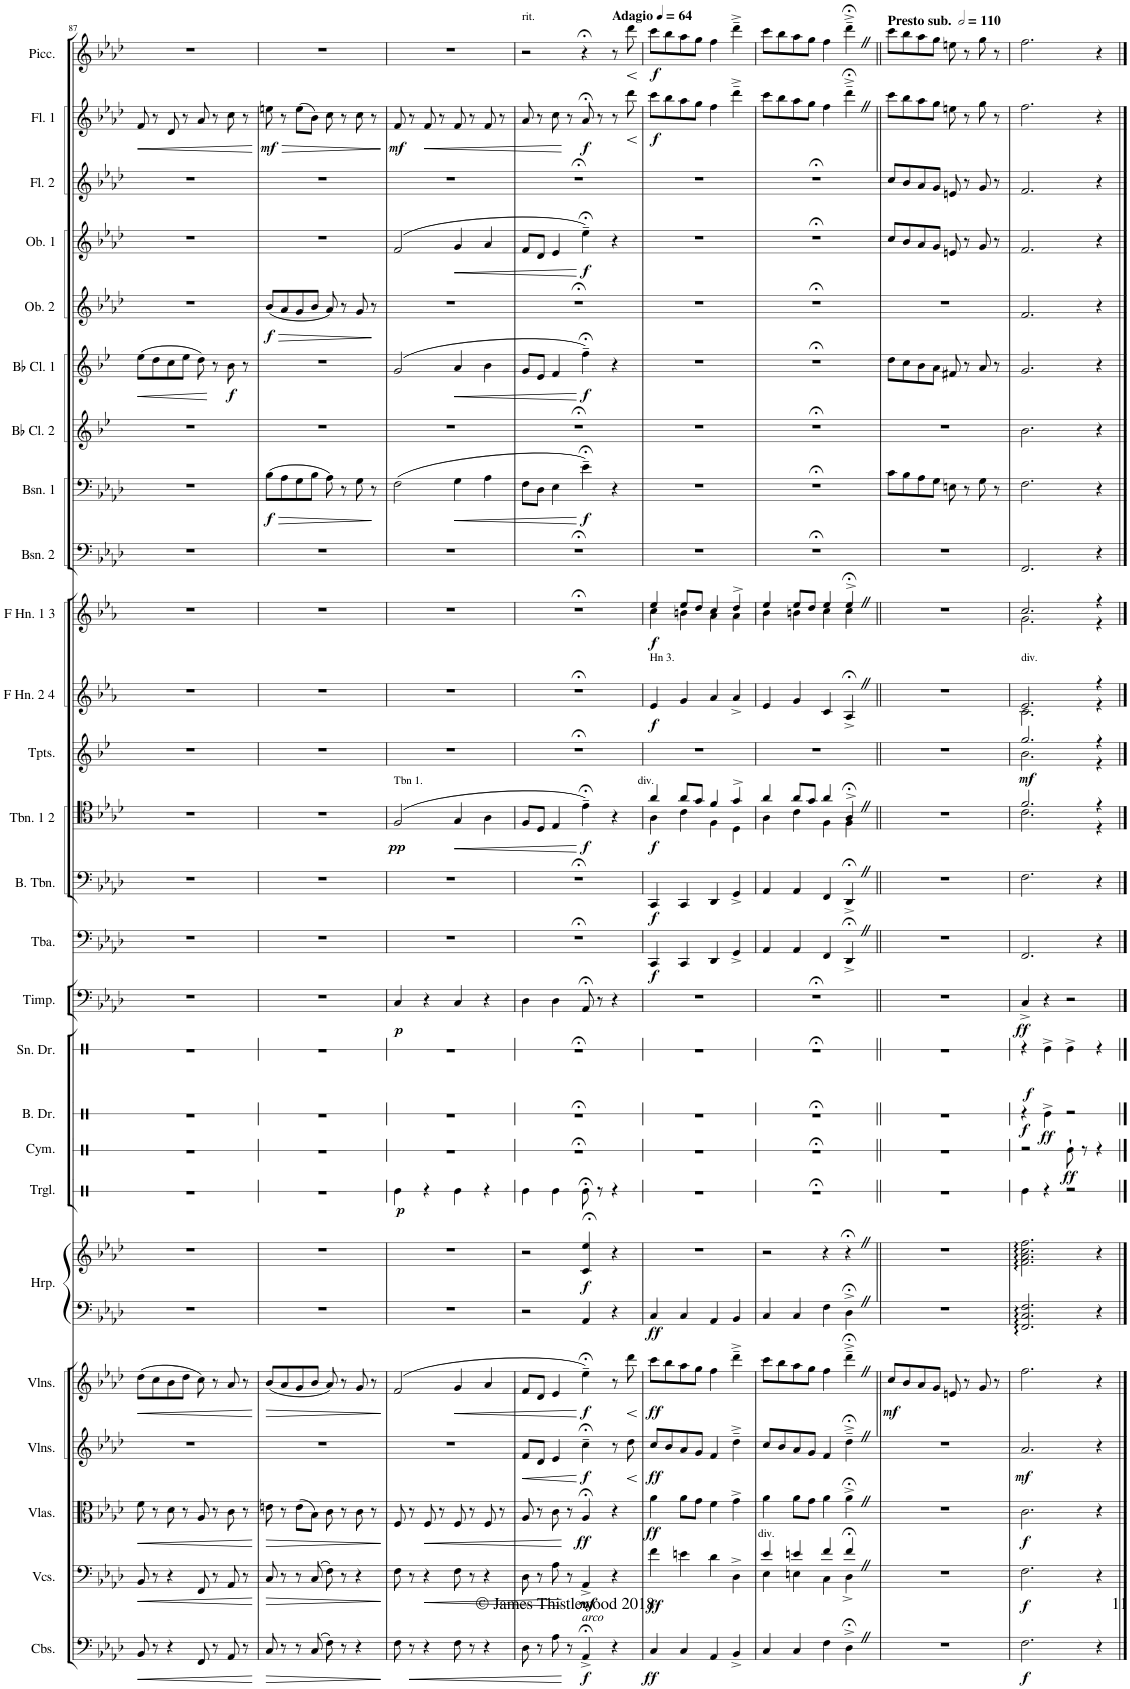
**kern	**dynam	**kern	**dynam	**kern	**dynam	**kern	**dynam	**kern	**dynam	**kern	**kern	**dynam	**kern	**dynam	**kern	**dynam	**kern	**dynam	**kern	**dynam	**kern	**dynam	**kern	**dynam	**kern	**dynam	**kern	**kern	**dynam	**kern	**kern	**dynam	**kern	**dynam	**kern	**dynam	**kern	**kern	**dynam	**kern	**dynam
*part22	*part22	*part21	*part21	*part20	*part20	*part19	*part19	*part18	*part18	*part17	*part17	*part17	*part16	*part16	*part15	*part15	*part14	*part14	*part13	*part13	*part12	*part12	*part11	*part11	*part10	*part10	*part9	*part8	*part8	*part7	*part6	*part6	*part5	*part5	*part4	*part4	*part3	*part2	*part2	*part1	*part1
*staff23	*staff23	*staff22	*staff22	*staff21	*staff21	*staff20	*staff20	*staff19	*staff19	*staff18	*staff17	*staff17/18	*staff16	*staff16	*staff15	*staff15	*staff14	*staff14	*staff13	*staff13	*staff12	*staff12	*staff11	*staff11	*staff10	*staff10	*staff9	*staff8	*staff8	*staff7	*staff6	*staff6	*staff5	*staff5	*staff4	*staff4	*staff3	*staff2	*staff2	*staff1	*staff1
*I"Contrabasses	*	*I"Violoncellos	*	*I"Violas	*	*I"Violins	*	*I"Violins	*	*I"Harp	*	*	*I"Timpani	*	*I"Tuba	*	*I"Bass Trombone	*	*I"Trombones 1 &amp; 2	*	*I"Bb Trumpets 1 &amp; 2	*	*I"F Horn 2 &amp; 4	*	*I"F Horn 1 &amp; 3	*	*I"Bassoon 2	*I"Bassoons 1	*	*I"Bb Clarinet 2	*I"Bb Clarinet 1	*	*I"Oboe 2	*	*I"Oboe 1	*	*I"Flute 2	*I"Flute 1	*	*I"Piccolo	*
*I'Cbs.	*	*I'Vcs.	*	*I'Vlas.	*	*I'Vlns.	*	*I'Vlns.	*	*I'Hrp.	*	*	*I'Timp.	*	*I'Tba.	*	*I'B. Tbn.	*	*I'Tbn. 1 2	*	*I'Tpts.	*	*I'F Hn. 2 4	*	*I'F Hn. 1 3	*	*I'Bsn. 2	*I'Bsn. 1	*	*I'Bb Cl. 2	*I'Bb Cl. 1	*	*I'Ob. 2	*	*I'Ob. 1	*	*I'Fl. 2	*I'Fl. 1	*	*I'Picc.	*
!!LO:PB:g=z
*clefF4	*	*clefF4	*	*clefC3	*	*clefG2	*	*clefG2	*	*clefF4	*clefG2	*	*clefF4	*	*clefF4	*	*clefF4	*	*clefC4	*	*clefG2	*	*clefG2	*	*clefG2	*	*clefF4	*clefF4	*	*clefG2	*clefG2	*	*clefG2	*	*clefG2	*	*clefG2	*clefG2	*	*clefG2	*
*Trd7c12	*	*	*	*	*	*	*	*	*	*	*	*	*	*	*	*	*	*	*	*	*Trd1c2	*	*Trd4c7	*	*Trd4c7	*	*	*	*	*Trd1c2	*Trd1c2	*	*	*	*	*	*	*	*	*Trd-7c-12	*
*k[b-e-a-d-]	*	*k[b-e-a-d-]	*	*k[b-e-a-d-]	*	*k[b-e-a-d-]	*	*k[b-e-a-d-]	*	*k[b-e-a-d-]	*k[b-e-a-d-]	*	*k[b-e-a-d-]	*	*k[b-e-a-d-]	*	*k[b-e-a-d-]	*	*k[b-e-a-d-]	*	*k[b-e-]	*	*k[b-e-a-]	*	*k[b-e-a-]	*	*k[b-e-a-d-]	*k[b-e-a-d-]	*	*k[b-e-]	*k[b-e-]	*	*k[b-e-a-d-]	*	*k[b-e-a-d-]	*	*k[b-e-a-d-]	*k[b-e-a-d-]	*	*k[b-e-a-d-]	*
*M2/2	*	*M2/2	*	*M2/2	*	*M2/2	*	*M2/2	*	*M2/2	*M2/2	*	*M2/2	*	*M2/2	*	*M2/2	*	*M2/2	*	*M2/2	*	*M2/2	*	*M2/2	*	*M2/2	*M2/2	*	*M2/2	*M2/2	*	*M2/2	*	*M2/2	*	*M2/2	*M2/2	*	*M2/2	*
*met(c|)	*	*met(c|)	*	*met(c|)	*	*met(c|)	*	*met(c|)	*	*met(c|)	*met(c|)	*	*met(c|)	*	*met(c|)	*	*met(c|)	*	*met(c|)	*	*met(c|)	*	*met(c|)	*	*met(c|)	*	*met(c|)	*met(c|)	*	*met(c|)	*met(c|)	*	*met(c|)	*	*met(c|)	*	*met(c|)	*met(c|)	*	*met(c|)	*
=87	=87	=87	=87	=87	=87	=87	=87	=87	=87	=87	=87	=87	=87	=87	=87	=87	=87	=87	=87	=87	=87	=87	=87	=87	=87	=87	=87	=87	=87	=87	=87	=87	=87	=87	=87	=87	=87	=87	=87	=87	=87
!	!LO:HP:b	!	!LO:HP:b	!	!LO:HP:b	!	!	!	!LO:HP:b	!	!	!	!	!	!	!	!	!	!	!	!	!	!	!	!	!	!	!	!	!	!	!LO:HP:b	!	!	!	!	!	!	!LO:HP:b	!	!
8BB-/	<	8BB-/	<	8f\	<	1r	.	(8dd-\L	<	1r	1r	.	1r	.	1r	.	1r	.	1r	.	1r	.	1r	.	1r	.	1r	1r	.	1r	(8ee-\L	<	1r	.	1r	.	1r	8f/	<	1r	.
8r	.	8r	.	8r	.	.	.	8cc\	.	.	.	.	.	.	.	.	.	.	.	.	.	.	.	.	.	.	.	.	.	.	8dd\	.	.	.	.	.	.	8r	.	.	.
4r	.	4r	.	8d-\	.	.	.	8b-\	.	.	.	.	.	.	.	.	.	.	.	.	.	.	.	.	.	.	.	.	.	.	8cc\	.	.	.	.	.	.	8d-/	.	.	.
.	.	.	.	8r	.	.	.	8dd-\J	.	.	.	.	.	.	.	.	.	.	.	.	.	.	.	.	.	.	.	.	.	.	8ee-\J	.	.	.	.	.	.	8r	.	.	.
8FF/	.	8FF/	.	8A-/	.	.	.	8cc\)	.	.	.	.	.	.	.	.	.	.	.	.	.	.	.	.	.	.	.	.	.	.	8dd\)	.	.	.	.	.	.	8a-/	.	.	.
8r	.	8r	.	8r	.	.	.	8r	.	.	.	.	.	.	.	.	.	.	.	.	.	.	.	.	.	.	.	.	.	.	8r	[	.	.	.	.	.	8r	.	.	.
!	!	!	!	!	!	!	!	!	!	!	!	!	!	!	!	!	!	!	!	!	!	!	!	!	!	!	!	!	!	!	!	!LO:DY:b	!	!	!	!	!	!	!	!	!
8AA-/	.	8AA-/	.	8c\	.	.	.	8a-/	.	.	.	.	.	.	.	.	.	.	.	.	.	.	.	.	.	.	.	.	.	.	8b-\	f	.	.	.	.	.	8cc\	.	.	.
8r	.	8r	.	8r	.	.	.	8r	.	.	.	.	.	.	.	.	.	.	.	.	.	.	.	.	.	.	.	.	.	.	8r	.	.	.	.	.	.	8r	.	.	.
.	[	.	[	.	[	.	.	.	[	.	.	.	.	.	.	.	.	.	.	.	.	.	.	.	.	.	.	.	.	.	.	.	.	.	.	.	.	.	[	.	.
=88	=88	=88	=88	=88	=88	=88	=88	=88	=88	=88	=88	=88	=88	=88	=88	=88	=88	=88	=88	=88	=88	=88	=88	=88	=88	=88	=88	=88	=88	=88	=88	=88	=88	=88	=88	=88	=88	=88	=88	=88	=88
!	!LO:HP:b	!	!LO:HP:b	!	!LO:HP:b	!	!	!	!LO:HP:b	!	!	!	!	!	!	!	!	!	!	!	!	!	!	!	!	!	!	!	!LO:HP:b	!	!	!	!	!LO:HP:b	!	!	!	!	!LO:HP:b	!	!
!	!	!	!	!	!	!	!	!	!	!	!	!	!	!	!	!	!	!	!	!	!	!	!	!	!	!	!	!	!LO:DY:n=1:b	!	!	!	!	!LO:DY:n=1:b	!	!	!	!	!LO:DY:n=1:b	!	!
8C/	>	8C/	>	8en\	>	1r	.	(8b-/L	>	1r	1r	.	1r	.	1r	.	1r	.	1r	.	1r	.	1r	.	1r	.	1r	(8B-\L	> f	1r	1r	.	(8b-/L	> f	1r	.	1r	8een\	> mf	1r	.
8r	.	8r	.	8r	.	.	.	8a-/	.	.	.	.	.	.	.	.	.	.	.	.	.	.	.	.	.	.	.	8A-\	.	.	.	.	8a-/	.	.	.	.	8r	.	.	.
8r	.	8r	.	(8e\L	.	.	.	8g/	.	.	.	.	.	.	.	.	.	.	.	.	.	.	.	.	.	.	.	8G\	.	.	.	.	8g/	.	.	.	.	(8ee\L	.	.	.
(8C/	.	(8C/	.	8B-\J)	.	.	.	8b-/J	.	.	.	.	.	.	.	.	.	.	.	.	.	.	.	.	.	.	.	8B-\J	.	.	.	.	8b-/J	.	.	.	.	8b-\J)	.	.	.
8F\)	.	8F\)	.	8c\	.	.	.	8a-/)	.	.	.	.	.	.	.	.	.	.	.	.	.	.	.	.	.	.	.	8A-\)	.	.	.	.	8a-/)	.	.	.	.	8cc\	.	.	.
8r	.	8r	.	8r	.	.	.	8r	.	.	.	.	.	.	.	.	.	.	.	.	.	.	.	.	.	.	.	8r	.	.	.	.	8r	.	.	.	.	8r	.	.	.
4r	.	4r	.	8c\	.	.	.	8g/	.	.	.	.	.	.	.	.	.	.	.	.	.	.	.	.	.	.	.	8G\	.	.	.	.	8g/	.	.	.	.	8cc\	.	.	.
.	.	.	.	8r	.	.	.	8r	.	.	.	.	.	.	.	.	.	.	.	.	.	.	.	.	.	.	.	8r	.	.	.	.	8r	.	.	.	.	8r	.	.	.
.	]	.	]	.	]	.	.	.	]	.	.	.	.	.	.	.	.	.	.	.	.	.	.	.	.	.	.	.	]	.	.	.	.	]	.	.	.	.	]	.	.
=89	=89	=89	=89	=89	=89	=89	=89	=89	=89	=89	=89	=89	=89	=89	=89	=89	=89	=89	=89	=89	=89	=89	=89	=89	=89	=89	=89	=89	=89	=89	=89	=89	=89	=89	=89	=89	=89	=89	=89	=89	=89
!	!	!	!	!	!	!	!	!	!	!	!	!	!	!	!	!	!	!	!LO:TX:a:t=Tbn 1.	!	!	!	!	!	!	!	!	!	!	!	!	!	!	!	!	!	!	!	!	!	!
!	!	!	!	!	!	!	!	!	!	!	!	!	!	!LO:DY:b	!	!	!	!	!	!LO:DY:b	!	!	!	!	!	!	!	!	!	!	!	!	!	!	!	!	!	!	!LO:DY:b	!	!
8F\	.	8F\	.	8F/	.	1r	.	(2f/	.	1r	1r	.	4C/	p	1r	.	1r	.	(2F/	pp	1r	.	1r	.	1r	.	1r	(2F\	.	1r	(2g/	.	1r	.	(2f/	.	1r	8f/	mf	1r	.
!	!LO:HP:b	!	!	!	!	!	!	!	!	!	!	!	!	!	!	!	!	!	!	!	!	!	!	!	!	!	!	!	!	!	!	!	!	!	!	!	!	!	!	!	!
8r	<	8r	.	8r	.	.	.	.	.	.	.	.	.	.	.	.	.	.	.	.	.	.	.	.	.	.	.	.	.	.	.	.	.	.	.	.	.	8r	.	.	.
!	!	!	!LO:HP:b	!	!LO:HP:b	!	!	!	!	!	!	!	!	!	!	!	!	!	!	!	!	!	!	!	!	!	!	!	!	!	!	!	!	!	!	!	!	!	!LO:HP:b	!	!
4r	.	4r	<	8F/	<	.	.	.	.	.	.	.	4r	.	.	.	.	.	.	.	.	.	.	.	.	.	.	.	.	.	.	.	.	.	.	.	.	8f/	<	.	.
.	.	.	.	8r	.	.	.	.	.	.	.	.	.	.	.	.	.	.	.	.	.	.	.	.	.	.	.	.	.	.	.	.	.	.	.	.	.	8r	.	.	.
!	!	!	!	!	!	!	!	!	!LO:HP:b	!	!	!	!	!	!	!	!	!	!	!LO:HP:b	!	!	!	!	!	!	!	!	!LO:HP:b	!	!	!LO:HP:b	!	!	!	!LO:HP:b	!	!	!	!	!
8F\	.	8F\	.	8F/	.	.	.	4g/	<	.	.	.	4C/	.	.	.	.	.	4G/	<	.	.	.	.	.	.	.	4G\	<	.	4a/	<	.	.	4g/	<	.	8f/	.	.	.
8r	.	8r	.	8r	.	.	.	.	.	.	.	.	.	.	.	.	.	.	.	.	.	.	.	.	.	.	.	.	.	.	.	.	.	.	.	.	.	8r	.	.	.
4r	.	4r	.	8F/	.	.	.	4a-/	.	.	.	.	4r	.	.	.	.	.	4A-\	.	.	.	.	.	.	.	.	4A-\	.	.	4b-\	.	.	.	4a-/	.	.	8f/	.	.	.
.	.	.	.	8r	.	.	.	.	.	.	.	.	.	.	.	.	.	.	.	.	.	.	.	.	.	.	.	.	.	.	.	.	.	.	.	.	.	8r	.	.	.
=90	=90	=90	=90	=90	=90	=90	=90	=90	=90	=90	=90	=90	=90	=90	=90	=90	=90	=90	=90	=90	=90	=90	=90	=90	=90	=90	=90	=90	=90	=90	=90	=90	=90	=90	=90	=90	=90	=90	=90	=90	=90
!	!	!	!	!	!	!	!	!	!	!	!	!	!	!	!	!	!	!	!	!	!	!	!	!	!	!	!	!	!	!	!	!	!	!	!	!	!	!	!	!LO:TX:a:t=rit.	!
!	!	!	!	!	!	!	!LO:HP:b	!	!	!	!	!	!	!	!	!	!	!	!	!	!	!	!	!	!	!	!	!	!	!	!	!	!	!	!	!	!	!	!	!	!
8D-\	.	8D-\	.	8A-/	.	8f/L	<	8f/L	.	2r	2r	.	4D-\	.	1r;<	.	1r;<	.	8F/L	.	1r;<	.	1r;<	.	1r;<	.	1r;<	8F\L	.	1r;<	8g/L	.	1r;<	.	8f/L	.	1r;<	8a-/	.	2r	.
8r	.	8r	.	8r	.	8d-/J	.	8d-/J	.	.	.	.	.	.	.	.	.	.	8D-/J	.	.	.	.	.	.	.	.	8D-\J	.	.	8e-/J	.	.	.	8d-/J	.	.	8r	.	.	.
8A-\	.	8A-\	.	8c\	.	4e-/	.	4e-/	.	.	.	.	4D-\	.	.	.	.	.	4E-/	.	.	.	.	.	.	.	.	4E-\	.	.	4f/	.	.	.	4e-/	.	.	8cc\	.	.	.
8r	[	8r	[	8r	[	.	.	.	.	.	.	.	.	.	.	.	.	.	.	.	.	.	.	.	.	.	.	.	.	.	.	.	.	.	.	.	.	8r	[	.	.
!LO:TX:a:i:t=arco	!	!	!	!	!	!	!	!	!	!	!	!	!	!	!	!	!	!	!	!	!	!	!	!	!	!	!	!	!	!	!	!	!	!	!	!	!	!	!	!	!
!	!LO:DY:b	!	!LO:DY:b	!	!LO:DY:b	!	!LO:DY:n=1:b	!	!LO:DY:n=1:b	!	!	!LO:DY:b	!	!	!	!	!	!	!	!LO:DY:n=1:b	!	!	!	!	!	!	!	!	!LO:DY:n=1:b	!	!	!LO:DY:n=1:b	!	!	!	!LO:DY:n=1:b	!	!	!LO:DY:b	!	!
4AA-;<^/	f	4AA-^/	mf	4A-;</	ff	4cc;<~\	[ f	4ee-;<~\)	[ f	4AA-/	4c/;< 4ee-/;<	f	8AA-;</	.	.	.	.	.	4e-;<~\)	[ f	.	.	.	.	.	.	.	4e-;<~\)	[ f	.	4ff;<~\)	[ f	.	.	4ee-;<~\)	[ f	.	8a-;</	f	4r;<	.
.	.	.	.	.	.	.	.	.	.	.	.	.	8r	.	.	.	.	.	.	.	.	.	.	.	.	.	.	.	.	.	.	.	.	.	.	.	.	8r	.	.	.
*	*	*	*	*	*	*	*	*	*	*	*	*	*	*	*	*	*	*	*	*	*	*	*	*	*	*	*	*	*	*	*	*	*	*	*	*	*	*	*	*MM64	*
!	!	!	!	!	!	!	!	!	!	!	!	!	!	!	!	!	!	!	!	!	!	!	!	!	!	!	!	!	!	!	!	!	!	!	!	!	!	!	!	!LO:TX:a:B:t=Adagio	!
4r	.	4r	.	4r	.	8r	.	8r	.	4r	4r	.	4r	.	.	.	.	.	4r	.	.	.	.	.	.	.	.	4r	.	.	4r	.	.	.	4r	.	.	8r	.	8r	.
!	!	!	!	!	!	!	!LO:HP:b	!	!LO:HP:b	!	!	!	!	!	!	!	!	!	!	!	!	!	!	!	!	!	!	!	!	!	!	!	!	!	!	!	!	!	!LO:HP:b	!	!LO:HP:b
.	.	.	.	.	.	8dd-\	<	8ddd-\	<	.	.	.	.	.	.	.	.	.	.	.	.	.	.	.	.	.	.	.	.	.	.	.	.	.	.	.	.	8ddd-\	<	8ddd-\	<
.	.	.	.	.	.	.	[	.	[	.	.	.	.	.	.	.	.	.	.	.	.	.	.	.	.	.	.	.	.	.	.	.	.	.	.	.	.	.	[	.	[
=91	=91	=91	=91	=91	=91	=91	=91	=91	=91	=91	=91	=91	=91	=91	=91	=91	=91	=91	=91	=91	=91	=91	=91	=91	=91	=91	=91	=91	=91	=91	=91	=91	=91	=91	=91	=91	=91	=91	=91	=91	=91
*	*	*	*	*	*	*	*	*	*	*	*	*	*	*	*	*	*	*	*^	*	*	*	*	*	*^	*	*	*	*	*	*	*	*	*	*	*	*	*	*	*	*
!	!	!	!	!	!	!	!	!	!	!	!	!	!	!	!	!	!	!	!	!	!	!	!	!LO:TX:a:t=Hn 3.	!	!	!	!	!	!	!	!	!	!	!	!	!	!	!	!	!	!	!
!	!	!	!	!	!	!	!	!	!	!	!	!	!	!	!	!	!	!	!LO:TX:a:t=div.	!	!	!	!	!	!	!	!	!	!	!	!	!	!	!	!	!	!	!	!	!	!	!	!
!	!LO:DY:b	!	!LO:DY:b	!	!LO:DY:b	!	!LO:DY:b	!	!LO:DY:b	!	!	!LO:DY:b=2	!	!	!	!LO:DY:b	!	!LO:DY:b	!	!	!LO:DY:b	!	!	!	!LO:DY:b	!	!	!LO:DY:b	!	!	!	!	!	!	!	!	!	!	!	!	!LO:DY:b	!	!LO:DY:b
4C/	ff	4f\	ff	4a-\	ff	8cc/L	ff	8ccc\L	ff	4C/	1r	ff	1r	.	4CC/	f	4CC/	f	4a-/	4A-\	f	1r	.	4e-/	f	4ee-/	4cc\	f	1r	1r	.	1r	1r	.	1r	.	1r	.	1r	8ccc\L	f	8ccc\L	f
.	.	.	.	.	.	8b-/	.	8bb-\	.	.	.	.	.	.	.	.	.	.	.	.	.	.	.	.	.	.	.	.	.	.	.	.	.	.	.	.	.	.	.	8bb-\	.	8bb-\	.
4C/	.	4en\	.	8a-\L	.	8a-/	.	8aa-\	.	4C/	.	.	.	.	4CC/	.	4CC/	.	8a-/L	4c\	.	.	.	4g/	.	8ee-/L	4bn\	.	.	.	.	.	.	.	.	.	.	.	.	8aa-\	.	8aa-\	.
.	.	.	.	8g\J	.	8g/J	.	8gg\J	.	.	.	.	.	.	.	.	.	.	8g/J	.	.	.	.	.	.	8dd/J	.	.	.	.	.	.	.	.	.	.	.	.	.	8gg\J	.	8gg\J	.
4AA-/	.	4d-\	.	4f\	.	4f/	.	4ff\	.	4AA-/	.	.	.	.	4DD-/	.	4DD-/	.	4f/	4F\	.	.	.	4a-/	.	4cc/	4a-\	.	.	.	.	.	.	.	.	.	.	.	.	4ff\	.	4ff\	.
4BB-^/	.	4D-^\	.	4g^\	.	4dd-~^\	.	4ddd-~^\	.	4BB-/	.	.	.	.	4GG^/	.	4GG^/	.	4g^/	4D-\	.	.	.	4a-^/	.	4dd^/	4a-\	.	.	.	.	.	.	.	.	.	.	.	.	4ddd-~^\	.	4ddd-~^\	.
=92	=92	=92	=92	=92	=92	=92	=92	=92	=92	=92	=92	=92	=92	=92	=92	=92	=92	=92	=92	=92	=92	=92	=92	=92	=92	=92	=92	=92	=92	=92	=92	=92	=92	=92	=92	=92	=92	=92	=92	=92	=92	=92	=92
*	*	*^	*	*	*	*	*	*	*	*	*	*	*	*	*	*	*	*	*	*	*	*	*	*	*	*	*	*	*	*	*	*	*	*	*	*	*	*	*	*	*	*	*
!	!	!LO:TX:a:t=div.	!	!	!	!	!	!	!	!	!	!	!	!	!	!	!	!	!	!	!	!	!	!	!	!	!	!	!	!	!	!	!	!	!	!	!	!	!	!	!	!	!	!
4C/	.	4e-/	4E-\	.	4a-\	.	8cc/L	.	8ccc\L	.	4C/	2r	.	1r;<	.	4AA-/	.	4AA-/	.	4a-/	4A-\	.	1r	.	4e-/	.	4ee-/	4b-\	.	1r;<	1r;<	.	1r;<	1r;<	.	1r;<	.	1r;<	.	1r;<	8ccc\L	.	8ccc\L	.
.	.	.	.	.	.	.	8b-/	.	8bb-\	.	.	.	.	.	.	.	.	.	.	.	.	.	.	.	.	.	.	.	.	.	.	.	.	.	.	.	.	.	.	.	8bb-\	.	8bb-\	.
4C/	.	4en/	4En\	.	8a-\L	.	8a-/	.	8aa-\	.	4C/	.	.	.	.	4AA-/	.	4AA-/	.	8a-/L	4c\	.	.	.	4g/	.	8ee-/L	4bn\	.	.	.	.	.	.	.	.	.	.	.	.	8aa-\	.	8aa-\	.
.	.	.	.	.	8g\J	.	8g/J	.	8gg\J	.	.	.	.	.	.	.	.	.	.	8g/J	.	.	.	.	.	.	8dd/J	.	.	.	.	.	.	.	.	.	.	.	.	.	8gg\J	.	8gg\J	.
4F\	.	4f/	4C\	.	4a-\	.	4f/	.	4ff\	.	4F\	4r	.	.	.	4FF/	.	4FF/	.	4a-/	4F\	.	.	.	4c/	.	4ee-/	4cc\	.	.	.	.	.	.	.	.	.	.	.	.	4ff\	.	4ff\	.
4D-;<^Z\	.	4f;<Z/	4D-^\	.	4a-;<^Z\	.	4dd-;<~^Z\	.	4ddd-;<~^Z\	.	4D-;<^Z\	4r;<	.	.	.	4DD-;<^Z/	.	4DD-;<^Z/	.	4A-;<^Z/	4F\	.	.	.	4A-;<^Z/	.	4ee-;<^Z/	4cc\	.	.	.	.	.	.	.	.	.	.	.	.	4ddd-;<~^Z\	.	4ddd-;<~^Z\	.
*	*	*v	*v	*	*	*	*	*	*	*	*	*	*	*	*	*	*	*	*	*v	*v	*	*	*	*	*	*v	*v	*	*	*	*	*	*	*	*	*	*	*	*	*	*	*	*
=93||	=93||	=93||	=93||	=93||	=93||	=93||	=93||	=93||	=93||	=93||	=93||	=93||	=93||	=93||	=93||	=93||	=93||	=93||	=93||	=93||	=93||	=93||	=93||	=93||	=93||	=93||	=93||	=93||	=93||	=93||	=93||	=93||	=93||	=93||	=93||	=93||	=93||	=93||	=93||	=93||	=93||
*	*	*	*	*	*	*	*	*	*	*	*	*	*	*	*	*	*	*	*	*	*	*	*	*	*	*	*	*	*	*	*	*	*	*	*	*	*	*	*	*MM220	*
*	*	*^	*	*	*	*	*	*	*	*	*	*	*	*	*	*	*	*	*^	*	*	*	*	*	*^	*	*	*	*	*	*	*	*	*	*	*	*	*	*	*	*
!	!	!	!	!	!	!	!	!	!	!	!	!	!	!	!	!	!	!	!	!	!	!	!	!	!	!	!	!	!	!	!	!	!	!	!	!	!	!	!	!	!	!	!LO:TX:a:B:t=Presto sub.	!
!	!	!	!	!	!	!	!	!	!	!LO:DY:b	!	!	!	!	!	!	!	!	!	!	!	!	!	!	!	!	!	!	!	!	!	!	!	!	!	!	!	!	!	!	!	!	!	!
*	*	*v	*v	*	*	*	*	*	*	*	*	*	*	*	*	*	*	*	*	*v	*v	*	*	*	*	*	*v	*v	*	*	*	*	*	*	*	*	*	*	*	*	*	*	*	*
1r	.	1r	.	1r	.	1r	.	8cc/L	mf	1r	1r	.	1r	.	1r	.	1r	.	1r	.	1r	.	1r	.	1r	.	1r	8c\L	.	1r	8dd\L	.	1r	.	8cc/L	.	8cc/L	8ccc\L	.	8ccc\L	.
.	.	.	.	.	.	.	.	8b-/	.	.	.	.	.	.	.	.	.	.	.	.	.	.	.	.	.	.	.	8B-\	.	.	8cc\	.	.	.	8b-/	.	8b-/	8bb-\	.	8bb-\	.
.	.	.	.	.	.	.	.	8a-/	.	.	.	.	.	.	.	.	.	.	.	.	.	.	.	.	.	.	.	8A-\	.	.	8b-\	.	.	.	8a-/	.	8a-/	8aa-\	.	8aa-\	.
.	.	.	.	.	.	.	.	8g/J	.	.	.	.	.	.	.	.	.	.	.	.	.	.	.	.	.	.	.	8G\J	.	.	8a\J	.	.	.	8g/J	.	8g/J	8gg\J	.	8gg\J	.
.	.	.	.	.	.	.	.	8en/	.	.	.	.	.	.	.	.	.	.	.	.	.	.	.	.	.	.	.	8En\	.	.	8f#X/	.	.	.	8en/	.	8en/	8een\	.	8een\	.
.	.	.	.	.	.	.	.	8r	.	.	.	.	.	.	.	.	.	.	.	.	.	.	.	.	.	.	.	8r	.	.	8r	.	.	.	8r	.	8r	8r	.	8r	.
.	.	.	.	.	.	.	.	8g/	.	.	.	.	.	.	.	.	.	.	.	.	.	.	.	.	.	.	.	8G\	.	.	8a/	.	.	.	8g/	.	8g/	8gg\	.	8gg\	.
.	.	.	.	.	.	.	.	8r	.	.	.	.	.	.	.	.	.	.	.	.	.	.	.	.	.	.	.	8r	.	.	8r	.	.	.	8r	.	8r	8r	.	8r	.
=94	=94	=94	=94	=94	=94	=94	=94	=94	=94	=94	=94	=94	=94	=94	=94	=94	=94	=94	=94	=94	=94	=94	=94	=94	=94	=94	=94	=94	=94	=94	=94	=94	=94	=94	=94	=94	=94	=94	=94	=94	=94
*	*	*	*	*	*	*	*	*	*	*	*	*	*	*	*	*	*	*	*^	*	*^	*	*^	*	*^	*	*	*	*	*	*	*	*	*	*	*	*	*	*	*	*
!	!	!	!	!	!	!	!	!	!	!	!	!	!	!	!	!	!	!	!	!	!	!	!	!	!LO:TX:a:t=div.	!	!	!	!	!	!	!	!	!	!	!	!	!	!	!	!	!	!	!	!
!	!LO:DY:b	!	!LO:DY:b	!	!LO:DY:b	!	!LO:DY:b	!	!	!	!	!	!	!LO:DY:b	!	!	!	!	!	!	!	!	!	!LO:DY:b	!	!	!	!	!	!	!	!	!	!	!	!	!	!	!	!	!	!	!	!	!
2.F\	f	2.F\	f	2.c\	f	2.a-/	mf	2.ff\	.	2.FF/ 2.C/ 2.F/	2.f\ 2.a-\ 2.cc\ 2.ff\	.	4C^/	ff	2.FF/	.	2.F\	.	2.f/	2.c\	.	2.gg/	2.b-\	mf	2.e-/	2.c\	.	2.cc/	2.g\	.	2.FF/	2.F\	.	2.b-\	2.g/	.	2.f/	.	2.f/	.	2.f/	2.ff\	.	2.ff\	.
.	.	.	.	.	.	.	.	.	.	.	.	.	4r	.	.	.	.	.	.	.	.	.	.	.	.	.	.	.	.	.	.	.	.	.	.	.	.	.	.	.	.	.	.	.	.
.	.	.	.	.	.	.	.	.	.	.	.	.	2r	.	.	.	.	.	.	.	.	.	.	.	.	.	.	.	.	.	.	.	.	.	.	.	.	.	.	.	.	.	.	.	.
4r	.	4r	.	4r	.	4r	.	4r	.	4r	4r	.	.	.	4r	.	4r	.	4r	4r	.	4r	4r	.	4r	4r	.	4r	4r	.	4r	4r	.	4r	4r	.	4r	.	4r	.	4r	4r	.	4r	.
*	*	*	*	*	*	*	*	*	*	*	*	*	*	*	*	*	*	*	*v	*v	*	*	*	*	*v	*v	*	*v	*v	*	*	*	*	*	*	*	*	*	*	*	*	*	*	*	*
*	*	*	*	*	*	*	*	*	*	*	*	*	*	*	*	*	*	*	*	*	*v	*v	*	*	*	*	*	*	*	*	*	*	*	*	*	*	*	*	*	*	*	*
==	==	==	==	==	==	==	==	==	==	==	==	==	==	==	==	==	==	==	==	==	==	==	==	==	==	==	==	==	==	==	==	==	==	==	==	==	==	==	==	==	==
*-	*-	*-	*-	*-	*-	*-	*-	*-	*-	*-	*-	*-	*-	*-	*-	*-	*-	*-	*-	*-	*-	*-	*-	*-	*-	*-	*-	*-	*-	*-	*-	*-	*-	*-	*-	*-	*-	*-	*-	*-	*-
